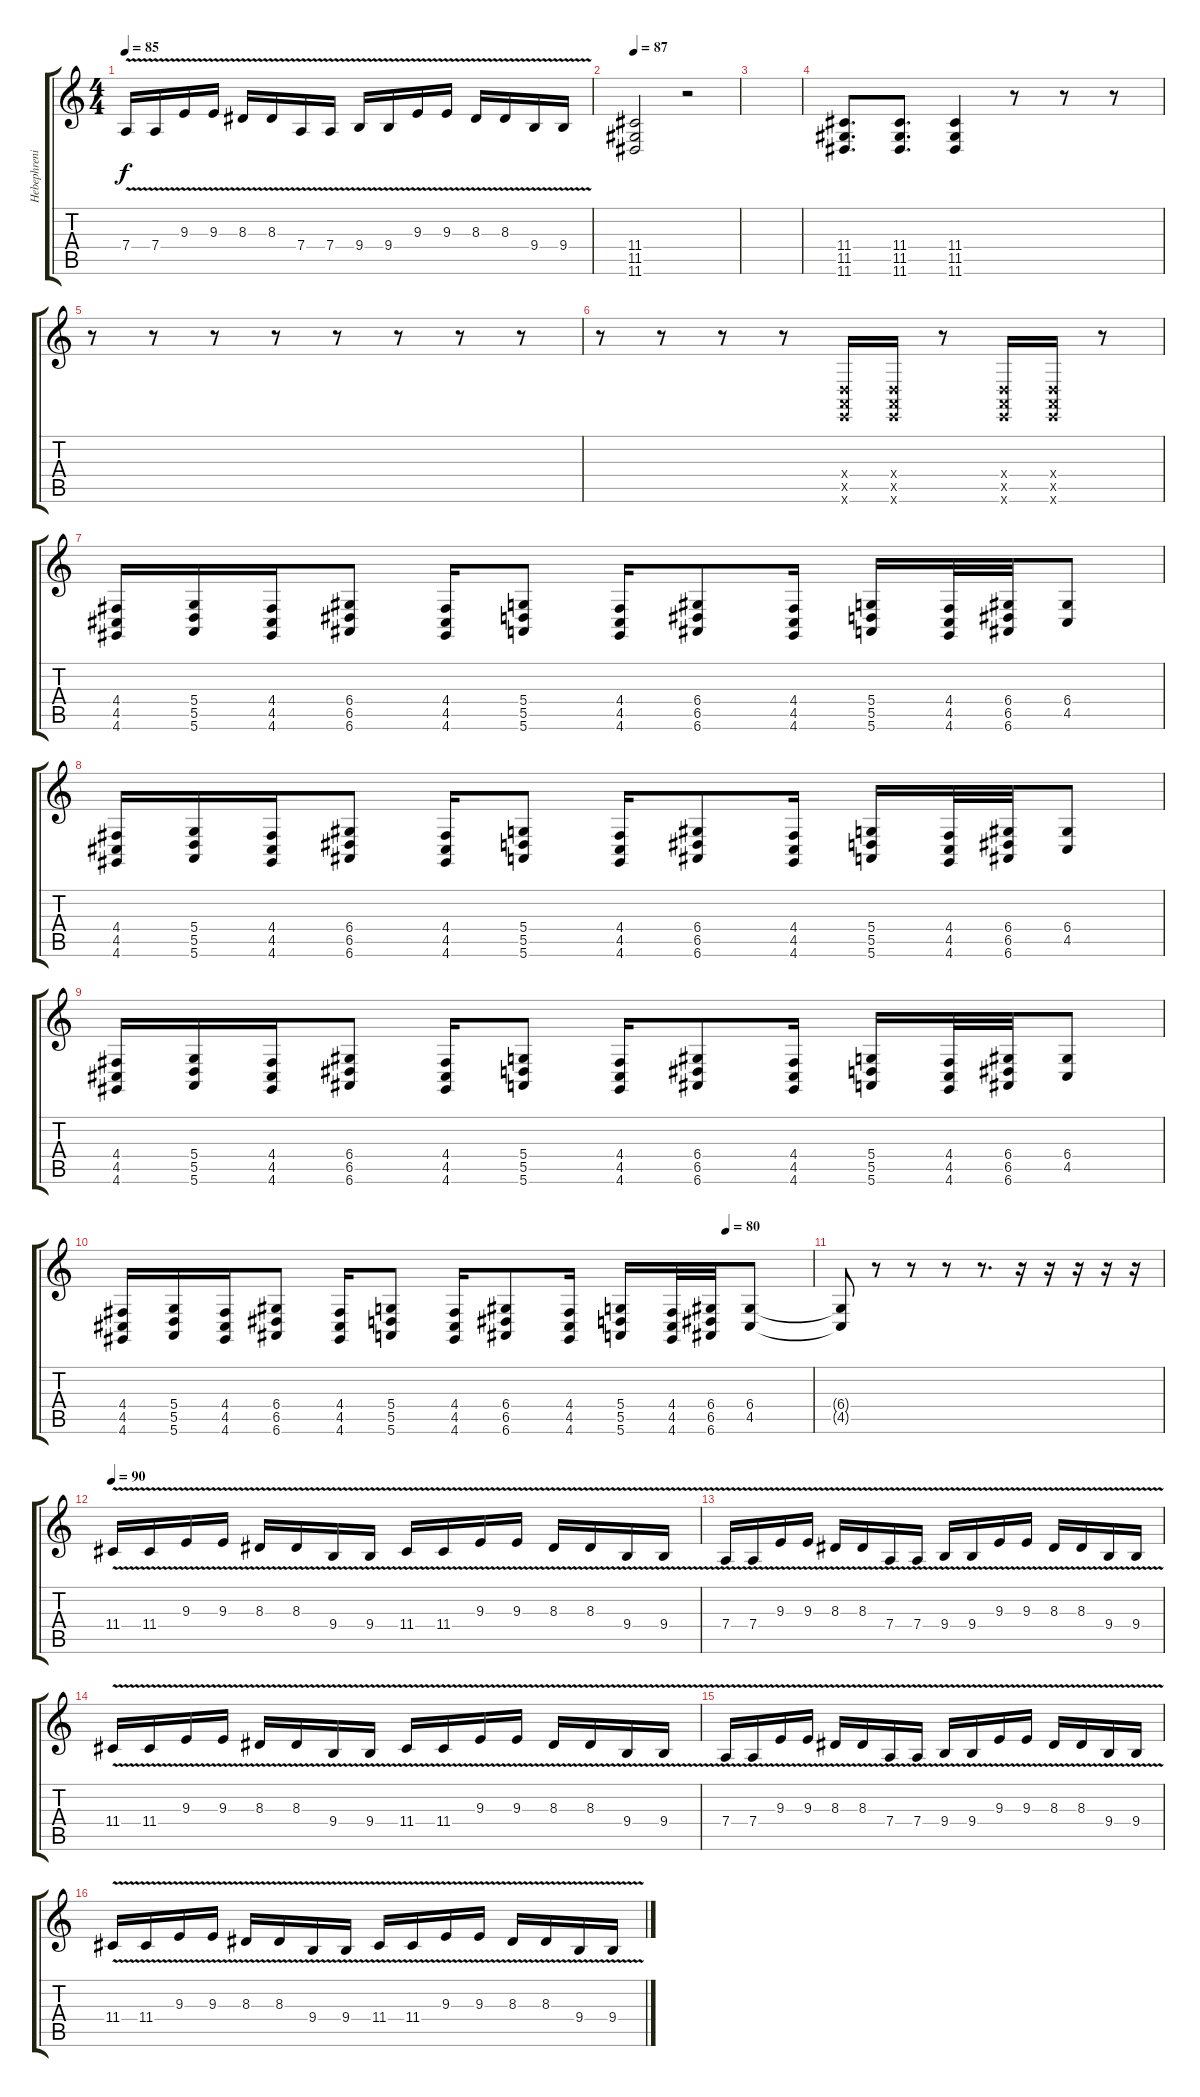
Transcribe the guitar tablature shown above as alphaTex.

\track ("Hebephrenia" "Hebephreni") {instrument stringensemble1}
\staff {score tabs}
\tuning (E4 B3 G3 D3 A2 E2) {hide}
\ts (4 4)
\tempo 85
\clef g2
\ks c
7.4{v}.16{dy f} 7.4{v}.16 9.3{v}.16 9.3{v}.16 8.3{v}.16 8.3{v}.16 7.4{v}.16 7.4{v}.16 9.4{v}.16 9.4{v}.16 9.3{v}.16 9.3{v}.16 8.3{v}.16 8.3{v}.16 9.4{v}.16 9.4{v}.16 |
\tempo 87
(11.4 11.5 11.6).2{instrument overdrivenguitar} r.2 |
|
(11.4 11.5 11.6).8{d} (11.4 11.5 11.6).8{d} (11.4 11.5 11.6).4 r.8 r.8 r.8 |
r.8 r.8 r.8 r.8 r.8 r.8 r.8 r.8 |
r.8 r.8 r.8 r.8 (0.4{x} 0.5{x} 0.6{x}).16 (0.4{x} 0.5{x} 0.6{x}).16 r.8 (0.4{x} 0.5{x} 0.6{x}).16 (0.4{x} 0.5{x} 0.6{x}).16 r.8 |
(4.4 4.5 4.6).16 (5.4 5.5 5.6).16 (4.4 4.5 4.6).16 (6.4 6.5 6.6).8 (4.4 4.5 4.6).16 (5.4 5.5 5.6).8 (4.4 4.5 4.6).16 (6.4 6.5 6.6).8 (4.4 4.5 4.6).16 (5.4 5.5 5.6).16 (4.4 4.5 4.6).32 (6.4 6.5 6.6).32 (6.4 4.5).8 |
(4.4 4.5 4.6).16 (5.4 5.5 5.6).16 (4.4 4.5 4.6).16 (6.4 6.5 6.6).8 (4.4 4.5 4.6).16 (5.4 5.5 5.6).8 (4.4 4.5 4.6).16 (6.4 6.5 6.6).8 (4.4 4.5 4.6).16 (5.4 5.5 5.6).16 (4.4 4.5 4.6).32 (6.4 6.5 6.6).32 (6.4 4.5).8 |
(4.4 4.5 4.6).16 (5.4 5.5 5.6).16 (4.4 4.5 4.6).16 (6.4 6.5 6.6).8 (4.4 4.5 4.6).16 (5.4 5.5 5.6).8 (4.4 4.5 4.6).16 (6.4 6.5 6.6).8 (4.4 4.5 4.6).16 (5.4 5.5 5.6).16 (4.4 4.5 4.6).32 (6.4 6.5 6.6).32 (6.4 4.5).8 |
\tempo (80 0.875)
(4.4 4.5 4.6).16 (5.4 5.5 5.6).16 (4.4 4.5 4.6).16 (6.4 6.5 6.6).8 (4.4 4.5 4.6).16 (5.4 5.5 5.6).8 (4.4 4.5 4.6).16 (6.4 6.5 6.6).8 (4.4 4.5 4.6).16 (5.4 5.5 5.6).16 (4.4 4.5 4.6).32 (6.4 6.5 6.6).32 (6.4 4.5).8 |
(6.4{t} 4.5{t}).8 r.8 r.8 r.8 r.8{d} r.16 r.16 r.16 r.16 r.16 |
\tempo 90
11.4{v}.16 11.4{v}.16 9.3{v}.16 9.3{v}.16 8.3{v}.16 8.3{v}.16 9.4{v}.16 9.4{v}.16 11.4{v}.16 11.4{v}.16 9.3{v}.16 9.3{v}.16 8.3{v}.16 8.3{v}.16 9.4{v}.16 9.4{v}.16 |
7.4{v}.16 7.4{v}.16 9.3{v}.16 9.3{v}.16 8.3{v}.16 8.3{v}.16 7.4{v}.16 7.4{v}.16 9.4{v}.16 9.4{v}.16 9.3{v}.16 9.3{v}.16 8.3{v}.16 8.3{v}.16 9.4{v}.16 9.4{v}.16 |
11.4{v}.16 11.4{v}.16 9.3{v}.16 9.3{v}.16 8.3{v}.16 8.3{v}.16 9.4{v}.16 9.4{v}.16 11.4{v}.16 11.4{v}.16 9.3{v}.16 9.3{v}.16 8.3{v}.16 8.3{v}.16 9.4{v}.16 9.4{v}.16 |
7.4{v}.16 7.4{v}.16 9.3{v}.16 9.3{v}.16 8.3{v}.16 8.3{v}.16 7.4{v}.16 7.4{v}.16 9.4{v}.16 9.4{v}.16 9.3{v}.16 9.3{v}.16 8.3{v}.16 8.3{v}.16 9.4{v}.16 9.4{v}.16 |
11.4{v}.16 11.4{v}.16 9.3{v}.16 9.3{v}.16 8.3{v}.16 8.3{v}.16 9.4{v}.16 9.4{v}.16 11.4{v}.16 11.4{v}.16 9.3{v}.16 9.3{v}.16 8.3{v}.16 8.3{v}.16 9.4{v}.16 9.4{v}.16
